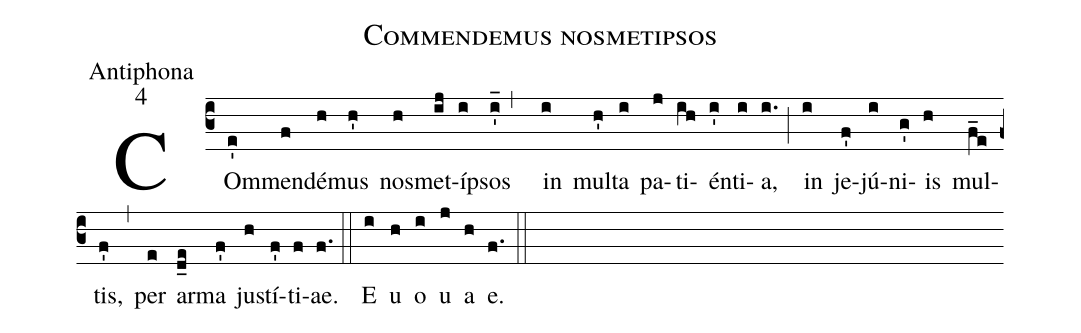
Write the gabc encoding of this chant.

name:Commendemus nosmetipsos;
office-part:Antiphona;
mode:4;
%%
(c3) COm(e')men(f)dé(h)mus(h') nos(h)met(ij)-íp(i)sos(i'_,) in(i) mul(h')ta(i) pa(j)ti(ih)én(i')ti(i)a,(i.) (;) in(i) je(f')jú(i)ni(g')is(h) mul(f_e)tis,(f') (,) per(e) ar(d_e)ma(f') ju(h)stí(f')ti(f)ae.(f.) (::) <eu>E(i) u(h) o(i) u(j) a(h) e.</eu>(f.) (::)
